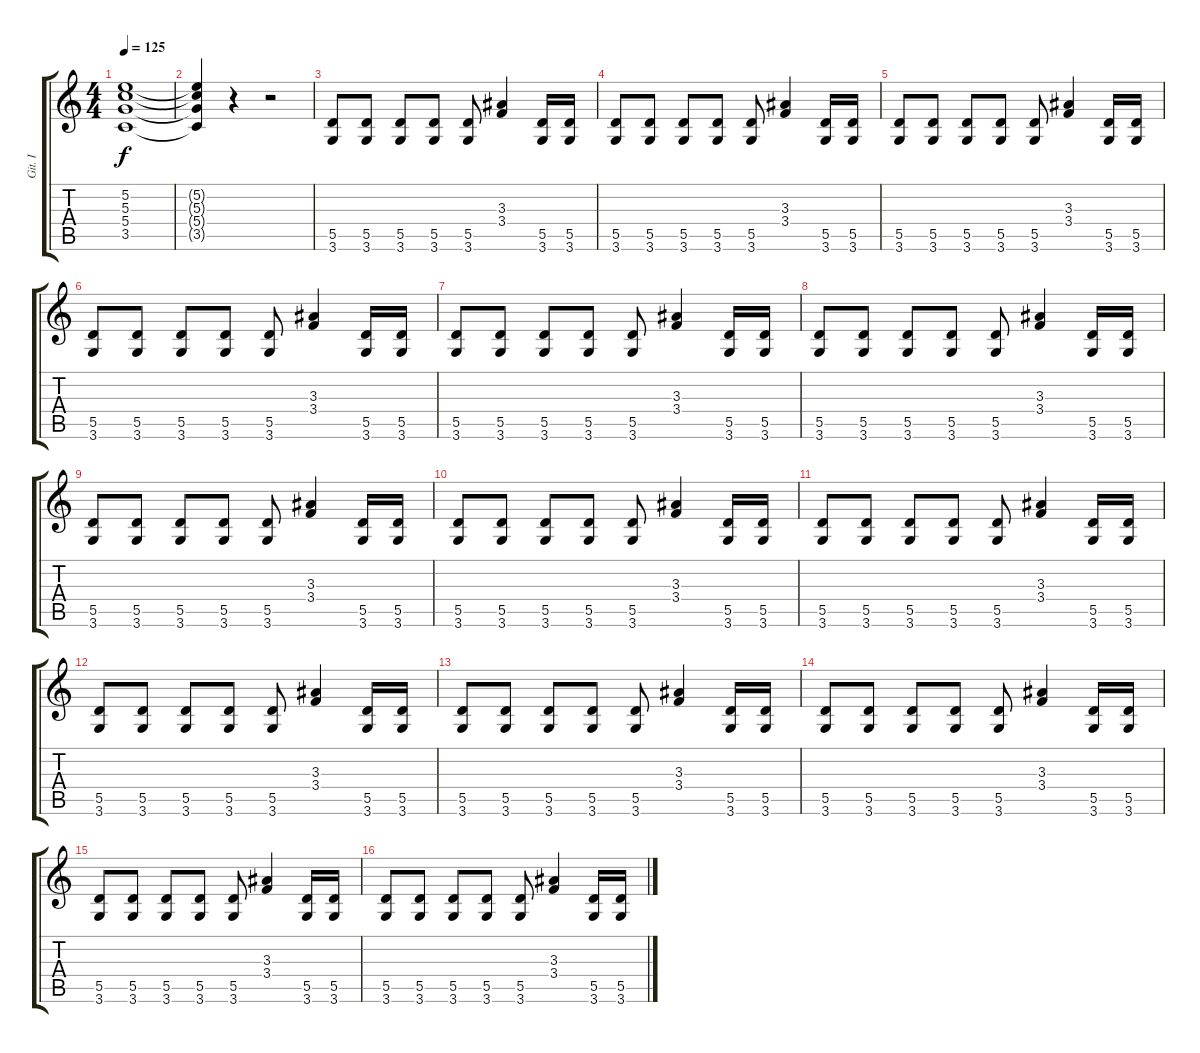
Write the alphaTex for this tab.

\track ("Git. I" "Git. I") {instrument overdrivenguitar}
\staff {score tabs}
\tuning (E4 B3 G3 D3 A2 E2) {hide}
\ts (4 4)
\tempo 125
\clef g2
\ks c
(5.2{t} 5.3{t} 5.4{t} 3.5{t}).1{dy f} |
(5.2{t} 5.3{t} 5.4{t} 3.5{t}).4 r.4 r.2 |
(5.5 3.6).8 (5.5 3.6).8 (5.5 3.6).8 (5.5 3.6).8 (5.5 3.6).8 (3.3 3.4).4 (5.5 3.6).16 (5.5 3.6).16 |
(5.5 3.6).8 (5.5 3.6).8 (5.5 3.6).8 (5.5 3.6).8 (5.5 3.6).8 (3.3 3.4).4 (5.5 3.6).16 (5.5 3.6).16 |
(5.5 3.6).8 (5.5 3.6).8 (5.5 3.6).8 (5.5 3.6).8 (5.5 3.6).8 (3.3 3.4).4 (5.5 3.6).16 (5.5 3.6).16 |
(5.5 3.6).8 (5.5 3.6).8 (5.5 3.6).8 (5.5 3.6).8 (5.5 3.6).8 (3.3 3.4).4 (5.5 3.6).16 (5.5 3.6).16 |
(5.5 3.6).8 (5.5 3.6).8 (5.5 3.6).8 (5.5 3.6).8 (5.5 3.6).8 (3.3 3.4).4 (5.5 3.6).16 (5.5 3.6).16 |
(5.5 3.6).8 (5.5 3.6).8 (5.5 3.6).8 (5.5 3.6).8 (5.5 3.6).8 (3.3 3.4).4 (5.5 3.6).16 (5.5 3.6).16 |
(5.5 3.6).8 (5.5 3.6).8 (5.5 3.6).8 (5.5 3.6).8 (5.5 3.6).8 (3.3 3.4).4 (5.5 3.6).16 (5.5 3.6).16 |
(5.5 3.6).8 (5.5 3.6).8 (5.5 3.6).8 (5.5 3.6).8 (5.5 3.6).8 (3.3 3.4).4 (5.5 3.6).16 (5.5 3.6).16 |
(5.5 3.6).8 (5.5 3.6).8 (5.5 3.6).8 (5.5 3.6).8 (5.5 3.6).8 (3.3 3.4).4 (5.5 3.6).16 (5.5 3.6).16 |
(5.5 3.6).8 (5.5 3.6).8 (5.5 3.6).8 (5.5 3.6).8 (5.5 3.6).8 (3.3 3.4).4 (5.5 3.6).16 (5.5 3.6).16 |
(5.5 3.6).8 (5.5 3.6).8 (5.5 3.6).8 (5.5 3.6).8 (5.5 3.6).8 (3.3 3.4).4 (5.5 3.6).16 (5.5 3.6).16 |
(5.5 3.6).8 (5.5 3.6).8 (5.5 3.6).8 (5.5 3.6).8 (5.5 3.6).8 (3.3 3.4).4 (5.5 3.6).16 (5.5 3.6).16 |
(5.5 3.6).8 (5.5 3.6).8 (5.5 3.6).8 (5.5 3.6).8 (5.5 3.6).8 (3.3 3.4).4 (5.5 3.6).16 (5.5 3.6).16 |
(5.5 3.6).8 (5.5 3.6).8 (5.5 3.6).8 (5.5 3.6).8 (5.5 3.6).8 (3.3 3.4).4 (5.5 3.6).16 (5.5 3.6).16
